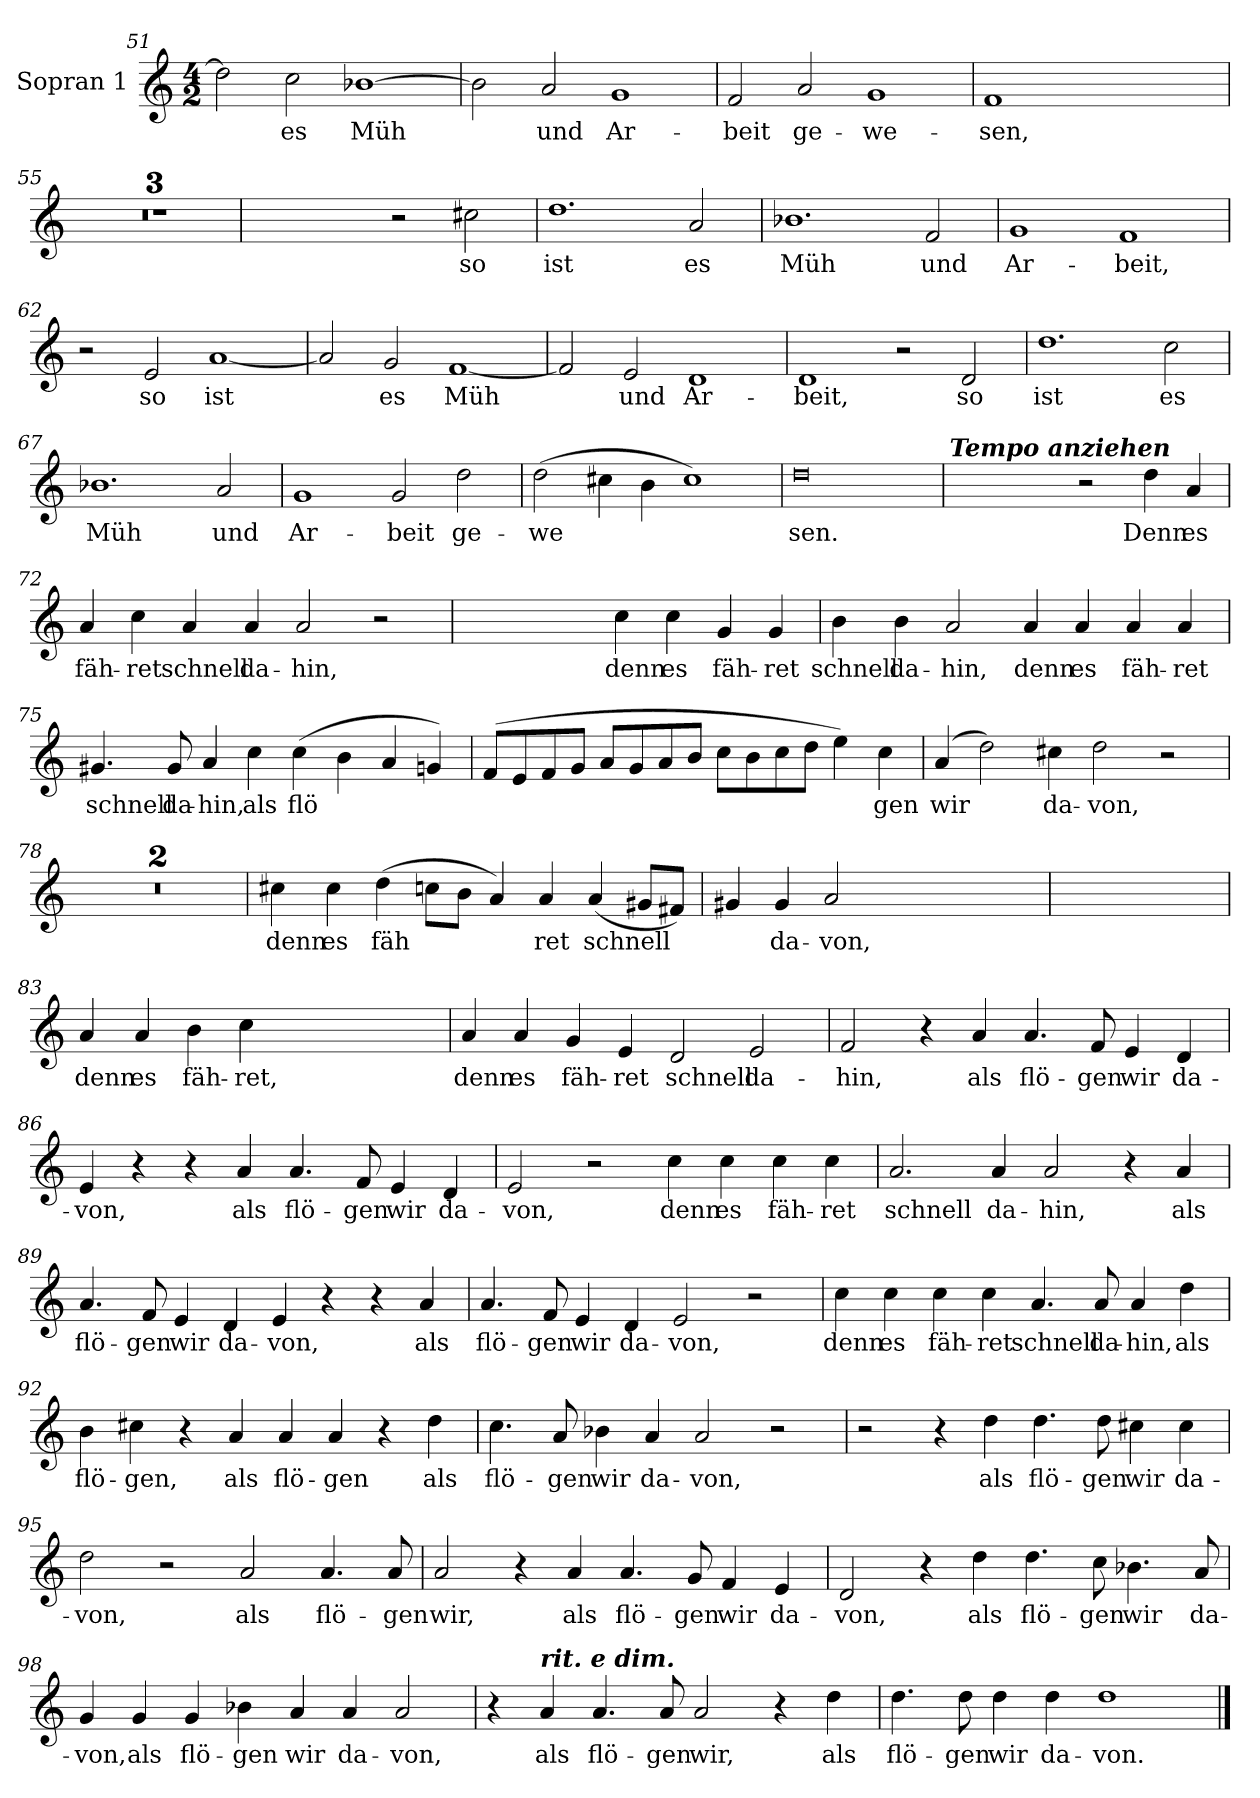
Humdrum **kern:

**kern	**text
*part1	*part1
*staff1	*staff1
*I"Sopran 1	*
*I'S 1	*
*clefG2	*
*k[]	*
*M4/2	*
=51	=51
2dd\]	.
!	!LO:LY:b
2cc\	es
!	!LO:LY:b
[1b-X	Müh
=52	=52
2b-\]	.
!	!LO:LY:b
2a/	und
!	!LO:LY:b
1g	Ar-
=53	=53
!	!LO:LY:b
2f/	beit
!	!LO:LY:b
2a/	ge-
!	!LO:LY:b
1g	we-
!!LO:LB:g=z
=54	=54
!	!LO:LY:b
1f	sen,
2ryy	.
2ryy	.
=55	=55
0r	.
=56	=56
0r	.
=57	=57
0r	.
!!LO:LB:g=z
=58	=58
2ryy	.
2ryy	.
2r	.
!	!LO:LY:b
2cc#X\	so
=59	=59
!	!LO:LY:b
1.dd	ist
!	!LO:LY:b
2a/	es
=60	=60
!	!LO:LY:b
1.b-X	Müh
!	!LO:LY:b
2f/	und
=61	=61
!	!LO:LY:b
1g	Ar-
!	!LO:LY:b
1f	beit,
=62	=62
2r	.
!	!LO:LY:b
2e/	so
!	!LO:LY:b
[1a	ist
=63	=63
2a/]	.
!	!LO:LY:b
2g/	es
!	!LO:LY:b
[1f	Müh
!!LO:LB:g=z
=64	=64
2f/]	.
!	!LO:LY:b
2e/	und
!	!LO:LY:b
1d	Ar-
!!LO:PB:g=z
=65	=65
!	!LO:LY:b
1d	beit,
2r	.
!	!LO:LY:b
2d/	so
=66	=66
!	!LO:LY:b
1.dd	ist
!	!LO:LY:b
2cc\	es
=67	=67
!	!LO:LY:b
1.b-X	Müh
!	!LO:LY:b
2a/	und
=68	=68
!	!LO:LY:b
1g	Ar-
!	!LO:LY:b
2g/	beit
!	!LO:LY:b
2dd\	ge-
=69	=69
!	!LO:LY:b
(2dd\	we
4cc#X\	.
4b\	.
1cc#)	.
!!LO:LB:g=z
=70	=70
!	!LO:LY:b
0dd	sen.
=71	=71
!LO:TX:a:Bi:t=Tempo anziehen	!
2ryy	.
2ryy	.
2r	.
!	!LO:LY:b
4dd\	Denn
!	!LO:LY:b
4a/	es
=72	=72
!	!LO:LY:b
4a/	fäh-
!	!LO:LY:b
4cc\	ret
!	!LO:LY:b
4a/	schnell
!	!LO:LY:b
4a/	da-
!	!LO:LY:b
2a/	hin,
2r	.
!!LO:LB:g=z
=73	=73
2ryy	.
2ryy	.
!	!LO:LY:b
4cc\	denn
!	!LO:LY:b
4cc\	es
!	!LO:LY:b
4g/	fäh-
!	!LO:LY:b
4g/	ret
=74	=74
!	!LO:LY:b
4b\	schnell
!	!LO:LY:b
4b\	da-
!	!LO:LY:b
2a/	hin,
!	!LO:LY:b
4a/	denn
!	!LO:LY:b
4a/	es
!	!LO:LY:b
4a/	fäh-
!	!LO:LY:b
4a/	ret
=75	=75
!	!LO:LY:b
4.g#X/	schnell
!	!LO:LY:b
8g#/	da-
!	!LO:LY:b
4a/	hin,
!	!LO:LY:b
4cc\	als
!	!LO:LY:b
(4cc\	flö
4b\	.
4a/	.
4gn/)	.
!!LO:LB:g=z
=76	=76
(8f/L	.
8e/	.
8f/	.
8g/J	.
8a/L	.
8g/	.
8a/	.
8b/J	.
8cc\L	.
8b\	.
8cc\	.
8dd\J	.
4ee\)	.
!	!LO:LY:b
4cc\	gen
=77	=77
!	!LO:LY:b
(4a/	wir
2dd\)	.
!	!LO:LY:b
4cc#X\	da-
!	!LO:LY:b
2dd\	von,
2r	.
!!LO:LB:g=z
=78	=78
0r	.
=79	=79
0r	.
=80	=80
!	!LO:LY:b
4cc#X\	denn
!	!LO:LY:b
4cc#\	es
!	!LO:LY:b
(4dd\	fäh
8ccn\L	.
8b\J	.
4a/)	.
!	!LO:LY:b
4a/	ret
!	!LO:LY:b
(4a/	schnell
8g#X/L	.
8f#X/J)	.
=81	=81
4g#X/	.
!	!LO:LY:b
4g#/	da-
!	!LO:LY:b
2a/	von,
2ryy	.
2ryy	.
=82	=82
0ryy	.
!!LO:LB:g=z
=83	=83
!	!LO:LY:b
4a/	denn
!	!LO:LY:b
4a/	es
!	!LO:LY:b
4b\	fäh-
!	!LO:LY:b
4cc\	ret,
2ryy	.
2ryy	.
=84	=84
!	!LO:LY:b
4a/	denn
!	!LO:LY:b
4a/	es
!	!LO:LY:b
4g/	fäh-
!	!LO:LY:b
4e/	ret
!	!LO:LY:b
2d/	schnell
!	!LO:LY:b
2e/	da-
=85	=85
!	!LO:LY:b
2f/	hin,
4r	.
!	!LO:LY:b
4a/	als
!	!LO:LY:b
4.a/	flö-
!	!LO:LY:b
8f/	gen
!	!LO:LY:b
4e/	wir
!	!LO:LY:b
4d/	da-
!!LO:LB:g=z
=86	=86
!	!LO:LY:b
4e/	von,
4r	.
4r	.
!	!LO:LY:b
4a/	als
!	!LO:LY:b
4.a/	flö-
!	!LO:LY:b
8f/	gen
!	!LO:LY:b
4e/	wir
!	!LO:LY:b
4d/	da-
=87	=87
!	!LO:LY:b
2e/	von,
2r	.
!	!LO:LY:b
4cc\	denn
!	!LO:LY:b
4cc\	es
!	!LO:LY:b
4cc\	fäh-
!	!LO:LY:b
4cc\	ret
=88	=88
!	!LO:LY:b
2.a/	schnell
!	!LO:LY:b
4a/	da-
!	!LO:LY:b
2a/	hin,
4r	.
!	!LO:LY:b
4a/	als
=89	=89
!	!LO:LY:b
4.a/	flö-
!	!LO:LY:b
8f/	gen
!	!LO:LY:b
4e/	wir
!	!LO:LY:b
4d/	da-
!	!LO:LY:b
4e/	von,
4r	.
4r	.
!	!LO:LY:b
4a/	als
!!LO:LB:g=z
=90	=90
!	!LO:LY:b
4.a/	flö-
!	!LO:LY:b
8f/	gen
!	!LO:LY:b
4e/	wir
!	!LO:LY:b
4d/	da-
!	!LO:LY:b
2e/	von,
2r	.
=91	=91
!	!LO:LY:b
4cc\	denn
!	!LO:LY:b
4cc\	es
!	!LO:LY:b
4cc\	fäh-
!	!LO:LY:b
4cc\	ret
!	!LO:LY:b
4.a/	schnell
!	!LO:LY:b
8a/	da-
!	!LO:LY:b
4a/	hin,
!	!LO:LY:b
4dd\	als
=92	=92
!	!LO:LY:b
4b\	flö-
!	!LO:LY:b
4cc#X\	gen,
4r	.
!	!LO:LY:b
4a/	als
!	!LO:LY:b
4a/	flö-
!	!LO:LY:b
4a/	gen
4r	.
!	!LO:LY:b
4dd\	als
!!LO:LB:g=z
=93	=93
!	!LO:LY:b
4.cc\	flö-
!	!LO:LY:b
8a/	gen
!	!LO:LY:b
4b-X\	wir
!	!LO:LY:b
4a/	da-
!	!LO:LY:b
2a/	von,
2r	.
=94	=94
2r	.
4r	.
!	!LO:LY:b
4dd\	als
!	!LO:LY:b
4.dd\	flö-
!	!LO:LY:b
8dd\	gen
!	!LO:LY:b
4cc#X\	wir
!	!LO:LY:b
4cc#\	da-
=95	=95
!	!LO:LY:b
2dd\	von,
2r	.
!	!LO:LY:b
2a/	als
!	!LO:LY:b
4.a/	flö-
!	!LO:LY:b
8a/	gen
!!LO:LB:g=z
=96	=96
!	!LO:LY:b
2a/	wir,
4r	.
!	!LO:LY:b
4a/	als
!	!LO:LY:b
4.a/	flö-
!	!LO:LY:b
8g/	gen
!	!LO:LY:b
4f/	wir
!	!LO:LY:b
4e/	da-
=97	=97
!	!LO:LY:b
2d/	von,
4r	.
!	!LO:LY:b
4dd\	als
!	!LO:LY:b
4.dd\	flö-
!	!LO:LY:b
8cc\	gen
!	!LO:LY:b
4.b-X\	wir
!	!LO:LY:b
8a/	da-
!!LO:LB:g=z
=98	=98
!	!LO:LY:b
4g/	von,
!	!LO:LY:b
4g/	als
!	!LO:LY:b
4g/	flö-
!	!LO:LY:b
4b-X\	gen
!	!LO:LY:b
4a/	wir
!	!LO:LY:b
4a/	da-
!	!LO:LY:b
2a/	von,
=99	=99
4r	.
!LO:TX:a:Bi:t=rit. e dim.	!
!	!LO:LY:b
4a/	als
!	!LO:LY:b
4.a/	flö-
!	!LO:LY:b
8a/	gen
!	!LO:LY:b
2a/	wir,
4r	.
!	!LO:LY:b
4dd\	als
=100	=100
!	!LO:LY:b
4.dd\	flö-
!	!LO:LY:b
8dd\	gen
!	!LO:LY:b
4dd\	wir
!	!LO:LY:b
4dd\	da-
!	!LO:LY:b
1dd>	von.
==	==
*-	*-
